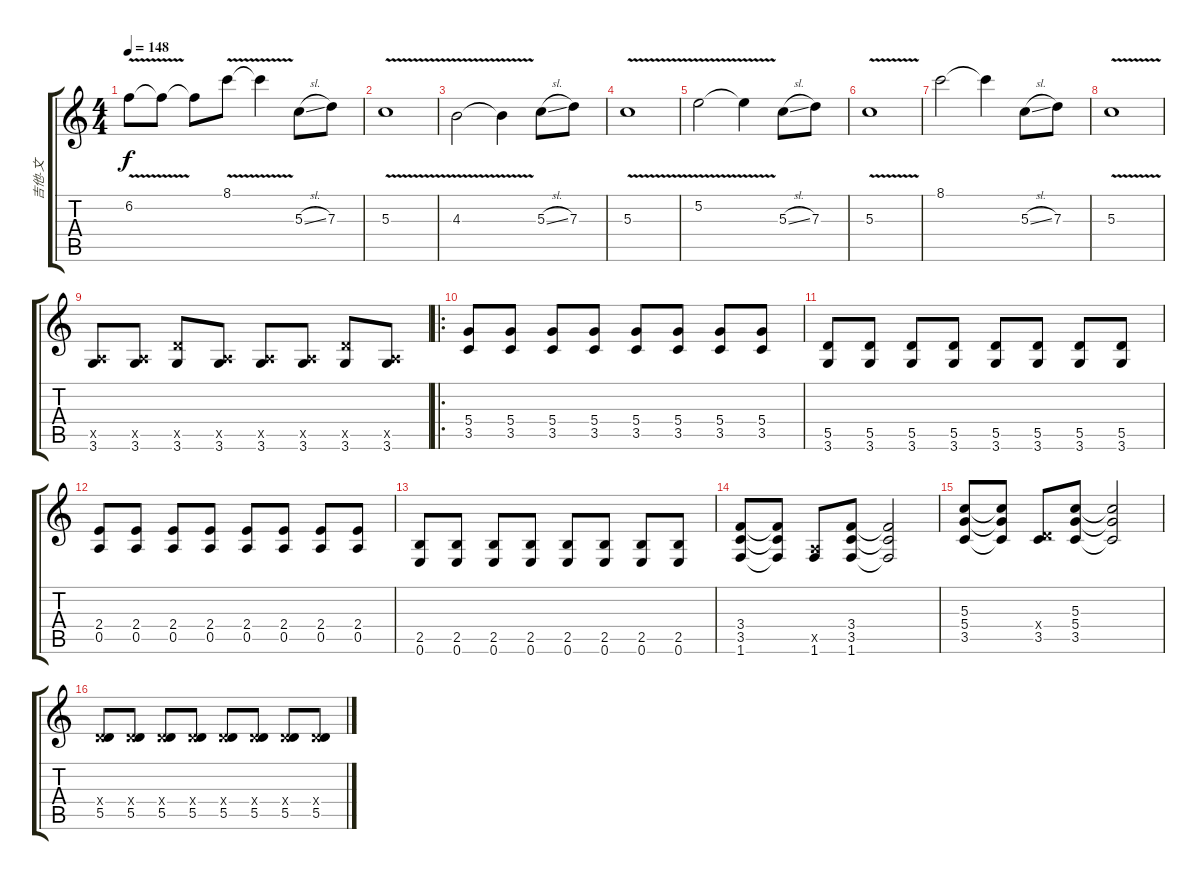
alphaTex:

\track ("吉他-文" "吉他-文") {instrument overdrivenguitar}
\staff {score tabs}
\tuning (E4 B3 G3 D3 A2 E2) {hide}
\ts (4 4)
\tempo 148
\clef g2
\ks c
6.2{v}.8{dy f} 6.2{t}.8 6.2{t}.8 8.1{v}.8 8.1{t}.4 5.3{sl}.8 7.3.8 |
5.3{v}.1 |
4.3{v}.2 4.3{t}.4 5.3{sl}.8 7.3.8 |
5.3{v}.1 |
5.2{v}.2 5.2{t}.4 5.3{sl}.8 7.3.8 |
5.3{v}.1 |
8.1.2 8.1{t}.4 5.3{sl}.8 7.3.8 |
5.3{v}.1 |
(0.5{x} 3.6).8{instrument overdrivenguitar} (0.5{x} 3.6).8 (5.5{x} 3.6).8 (0.5{x} 3.6).8 (0.5{x} 3.6).8 (0.5{x} 3.6).8 (5.5{x} 3.6).8 (0.5{x} 3.6).8 |
\ro
(5.4 3.5).8 (5.4 3.5).8 (5.4 3.5).8 (5.4 3.5).8 (5.4 3.5).8 (5.4 3.5).8 (5.4 3.5).8 (5.4 3.5).8 |
(5.5 3.6).8 (5.5 3.6).8 (5.5 3.6).8 (5.5 3.6).8 (5.5 3.6).8 (5.5 3.6).8 (5.5 3.6).8 (5.5 3.6).8 |
(2.4 0.5).8 (2.4 0.5).8 (2.4 0.5).8 (2.4 0.5).8 (2.4 0.5).8 (2.4 0.5).8 (2.4 0.5).8 (2.4 0.5).8 |
(2.5 0.6).8 (2.5 0.6).8 (2.5 0.6).8 (2.5 0.6).8 (2.5 0.6).8 (2.5 0.6).8 (2.5 0.6).8 (2.5 0.6).8 |
(3.4 3.5 1.6).8 (3.4{t} 3.5{t} 1.6{t}).8 (0.5{x} 1.6).8 (3.4 3.5 1.6).8 (3.4{t} 3.5{t} 1.6{t}).2 |
(5.3 5.4 3.5).8 (5.3{t} 5.4{t} 3.5{t}).8 (0.4{x} 3.5).8 (5.3 5.4 3.5).8 (5.3{t} 5.4{t} 3.5{t}).2 |
(0.4{x} 5.5).8 (0.4{x} 5.5).8 (0.4{x} 5.5).8 (0.4{x} 5.5).8 (0.4{x} 5.5).8 (0.4{x} 5.5).8 (0.4{x} 5.5).8 (0.4{x} 5.5).8
